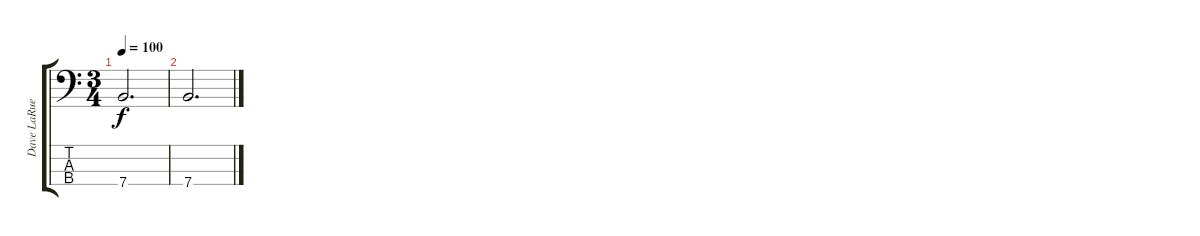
\track ("Dave LaRue" "Dave LaRue") {instrument electricbasspick}
\staff {score tabs}
\tuning (G2 D2 A1 E1) {hide}
\ts (3 4)
\tempo 100
\clef f4
\ks c
7.4{t}.2{d dy f} |
7.4.2{d}
